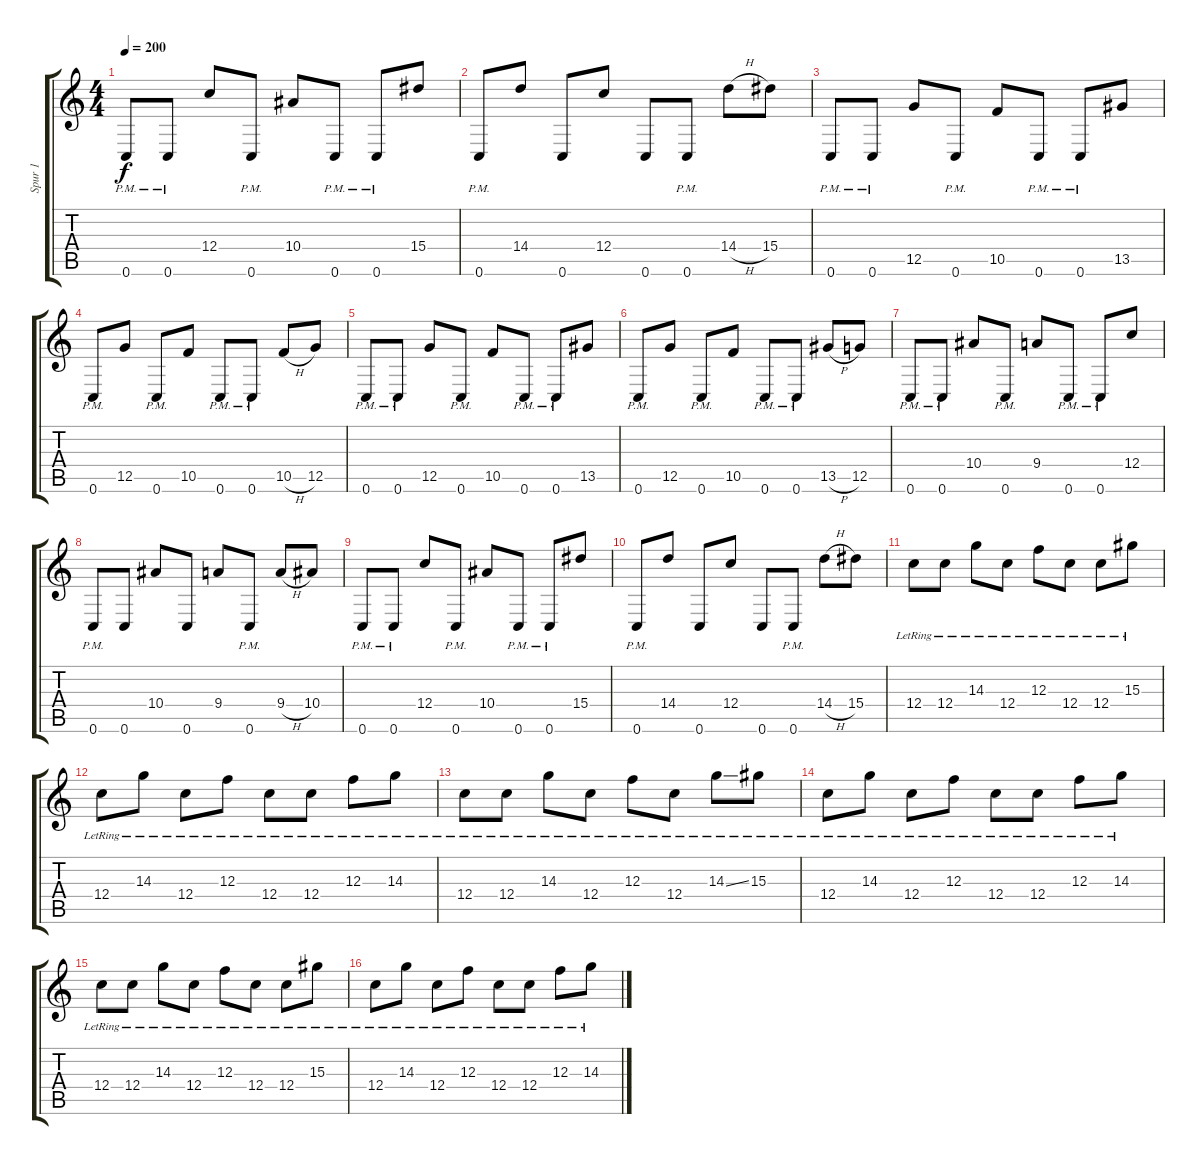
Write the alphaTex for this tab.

\track ("Spur 1" "Spur 1") {instrument distortionguitar}
\staff {score tabs}
\tuning (D4 A3 F3 C3 G2 C2) {hide}
\ts (4 4)
\tempo 200
\clef g2
\ks c
0.6{pm}.8{dy f} 0.6{pm}.8 12.4.8 0.6{pm}.8 10.4.8 0.6{pm}.8 0.6{pm}.8 15.4.8 |
0.6{pm}.8 14.4.8 0.6.8 12.4.8 0.6.8 0.6{pm}.8 14.4{h}.8 15.4.8 |
0.6{pm}.8 0.6{pm}.8 12.5.8 0.6{pm}.8 10.5.8 0.6{pm}.8 0.6{pm}.8 13.5.8 |
0.6{pm}.8 12.5.8 0.6{pm}.8 10.5.8 0.6{pm}.8 0.6{pm}.8 10.5{h}.8 12.5.8 |
0.6{pm}.8 0.6{pm}.8 12.5.8 0.6{pm}.8 10.5.8 0.6{pm}.8 0.6{pm}.8 13.5.8 |
0.6{pm}.8 12.5.8 0.6{pm}.8 10.5.8 0.6{pm}.8 0.6{pm}.8 13.5{h}.8 12.5.8 |
0.6{pm}.8 0.6{pm}.8 10.4.8 0.6{pm}.8 9.4.8 0.6{pm}.8 0.6{pm}.8 12.4.8 |
0.6{pm}.8 0.6.8 10.4.8 0.6.8 9.4.8 0.6{pm}.8 9.4{h}.8 10.4.8 |
0.6{pm}.8 0.6{pm}.8 12.4.8 0.6{pm}.8 10.4.8 0.6{pm}.8 0.6{pm}.8 15.4.8 |
0.6{pm}.8 14.4.8 0.6.8 12.4.8 0.6.8 0.6{pm}.8 14.4{h}.8 15.4.8 |
12.4{lr}.8 12.4{lr}.8 14.3{lr}.8 12.4{lr}.8 12.3{lr}.8 12.4{lr}.8 12.4{lr}.8 15.3{lr}.8 |
12.4{lr}.8 14.3{lr}.8 12.4{lr}.8 12.3{lr}.8 12.4{lr}.8 12.4{lr}.8 12.3{lr}.8 14.3{lr}.8 |
12.4{lr}.8 12.4{lr}.8 14.3{lr}.8 12.4{lr}.8 12.3{lr}.8 12.4{lr}.8 14.3{ss lr}.8 15.3{lr}.8 |
12.4{lr}.8 14.3{lr}.8 12.4{lr}.8 12.3{lr}.8 12.4{lr}.8 12.4{lr}.8 12.3{lr}.8 14.3{lr}.8 |
12.4{lr}.8 12.4{lr}.8 14.3{lr}.8 12.4{lr}.8 12.3{lr}.8 12.4{lr}.8 12.4{lr}.8 15.3{lr}.8 |
12.4{lr}.8 14.3{lr}.8 12.4{lr}.8 12.3{lr}.8 12.4{lr}.8 12.4{lr}.8 12.3{lr}.8 14.3{lr}.8
